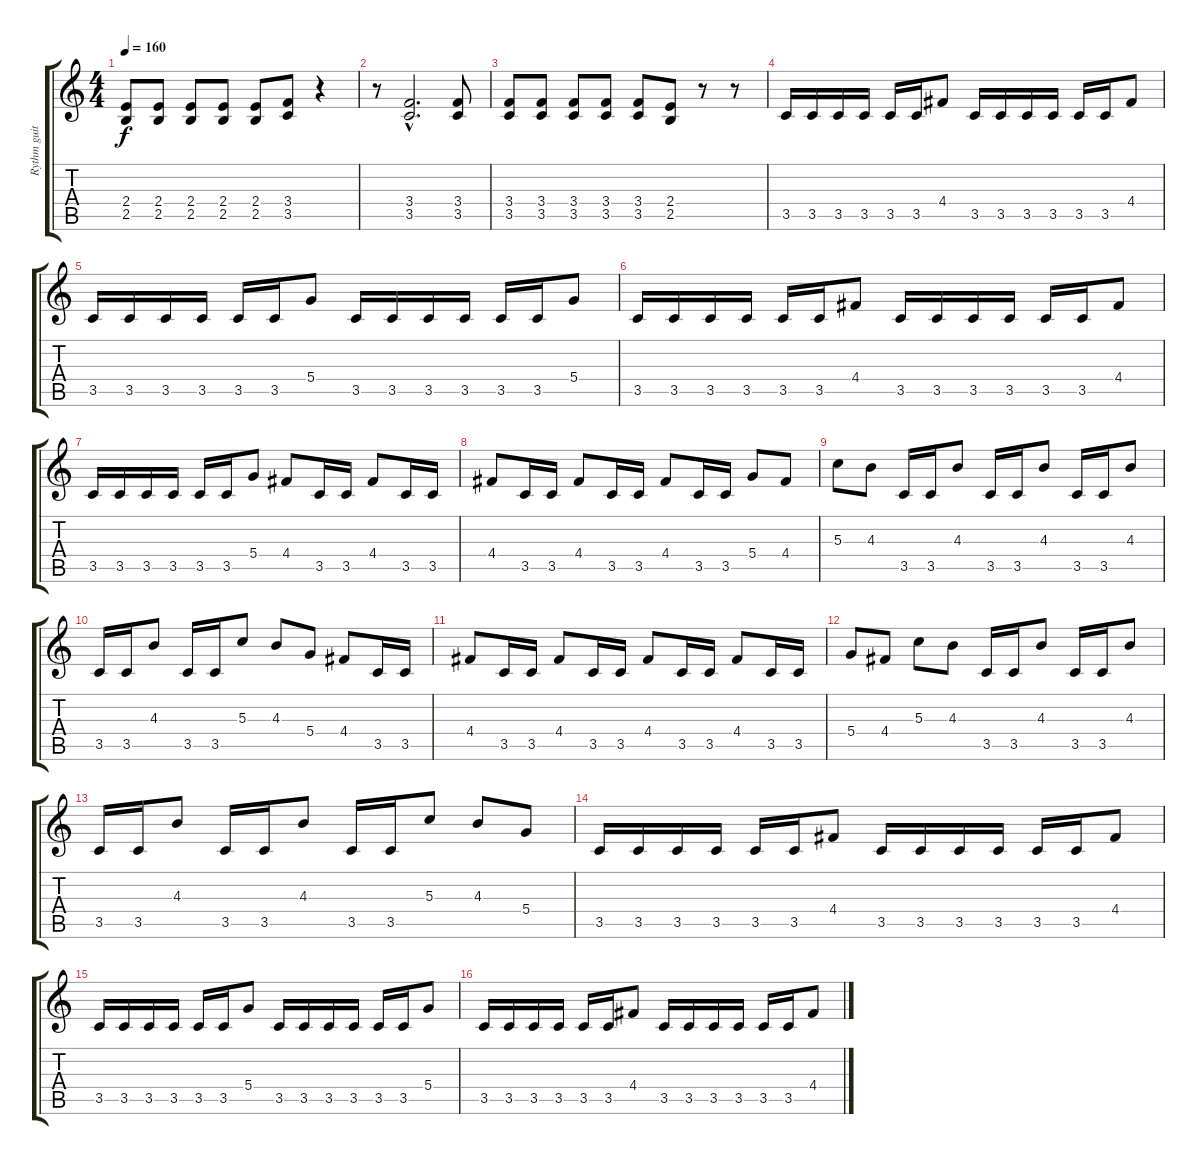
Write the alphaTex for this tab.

\track ("Rythm guitar" "Rythm guit") {instrument distortionguitar}
\staff {score tabs}
\tuning (E4 B3 G3 D3 A2 E2) {hide}
\ts (4 4)
\tempo 160
\clef g2
\ks c
(2.4 2.5).8{dy f} (2.4 2.5).8 (2.4 2.5).8 (2.4 2.5).8 (2.4 2.5).8 (3.4 3.5).8 r.4 |
r.8 (3.4{hac} 3.5{hac}).2{d} (3.4 3.5).8 |
(3.4 3.5).8 (3.4 3.5).8 (3.4 3.5).8 (3.4 3.5).8 (3.4 3.5).8 (2.4 2.5).8 r.8 r.8 |
3.5.16 3.5.16 3.5.16 3.5.16 3.5.16 3.5.16 4.4.8 3.5.16 3.5.16 3.5.16 3.5.16 3.5.16 3.5.16 4.4.8 |
3.5.16 3.5.16 3.5.16 3.5.16 3.5.16 3.5.16 5.4.8 3.5.16 3.5.16 3.5.16 3.5.16 3.5.16 3.5.16 5.4.8 |
3.5.16 3.5.16 3.5.16 3.5.16 3.5.16 3.5.16 4.4.8 3.5.16 3.5.16 3.5.16 3.5.16 3.5.16 3.5.16 4.4.8 |
3.5.16 3.5.16 3.5.16 3.5.16 3.5.16 3.5.16 5.4.8 4.4.8 3.5.16 3.5.16 4.4.8 3.5.16 3.5.16 |
4.4.8 3.5.16 3.5.16 4.4.8 3.5.16 3.5.16 4.4.8 3.5.16 3.5.16 5.4.8 4.4.8 |
5.3.8 4.3.8 3.5.16 3.5.16 4.3.8 3.5.16 3.5.16 4.3.8 3.5.16 3.5.16 4.3.8 |
3.5.16 3.5.16 4.3.8 3.5.16 3.5.16 5.3.8 4.3.8 5.4.8 4.4.8 3.5.16 3.5.16 |
4.4.8 3.5.16 3.5.16 4.4.8 3.5.16 3.5.16 4.4.8 3.5.16 3.5.16 4.4.8 3.5.16 3.5.16 |
5.4.8 4.4.8 5.3.8 4.3.8 3.5.16 3.5.16 4.3.8 3.5.16 3.5.16 4.3.8 |
3.5.16 3.5.16 4.3.8 3.5.16 3.5.16 4.3.8 3.5.16 3.5.16 5.3.8 4.3.8 5.4.8 |
3.5.16 3.5.16 3.5.16 3.5.16 3.5.16 3.5.16 4.4.8 3.5.16 3.5.16 3.5.16 3.5.16 3.5.16 3.5.16 4.4.8 |
3.5.16 3.5.16 3.5.16 3.5.16 3.5.16 3.5.16 5.4.8 3.5.16 3.5.16 3.5.16 3.5.16 3.5.16 3.5.16 5.4.8 |
3.5.16 3.5.16 3.5.16 3.5.16 3.5.16 3.5.16 4.4.8 3.5.16 3.5.16 3.5.16 3.5.16 3.5.16 3.5.16 4.4.8
